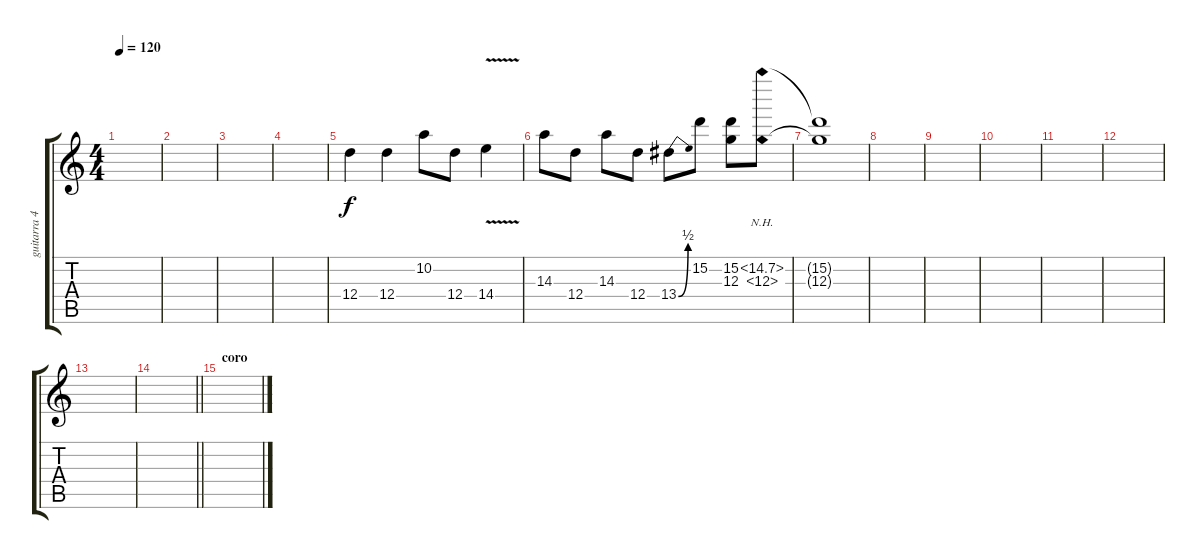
\track ("guitarra 4" "guitarra 4") {instrument overdrivenguitar}
\staff {score tabs}
\tuning (E4 B3 G3 D3 A2 E2) {hide}
\ts (4 4)
\tempo 120
\clef g2
\ks c
|
|
|
|
12.4.4 12.4.4 10.2.8 12.4.8 14.4{v}.4 |
14.3.8 12.4.8 14.3.8 12.4.8 13.4{be (bend 0 0 60 2)}.8 15.2.8 (15.2 12.3).8 (15.2{nh} 12.3{nh}).8 |
(15.2{t} 12.3{t}).1 |
|
|
|
|
|
|
\barLineRight lightlight
|
\section ("" "coro")
